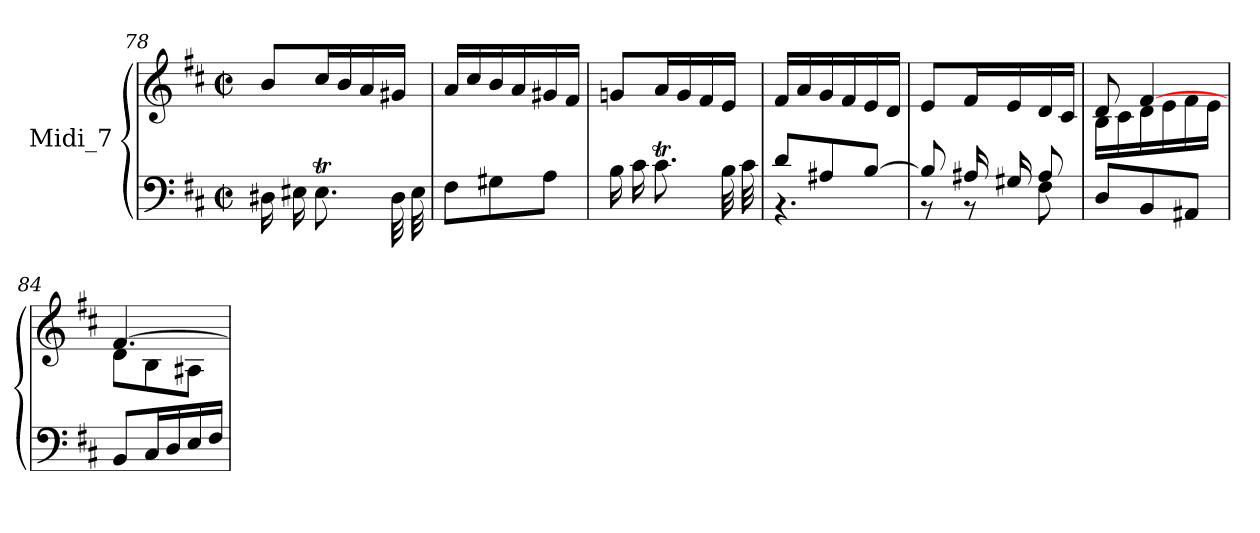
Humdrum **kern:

**kern	**kern
*part1	*part1
*staff2	*staff1
*I"Midi_7	*
*clefF4	*clefG2
*k[f#c#]	*k[f#c#]
*D:	*D:
*M2/2	*M2/2
*met(c|)	*met(c|)
=78	=78
*	*^
16D#X\LL	8b/L	4.ryy
16E#X\	.	.
8.E#t\	16cc#/L	.
.	16b/	.
.	16a/	.
32D#\LL	16g#X/JJ	.
32E#\JJJ	.	.
=79	=79	=79
8F#\L	16a/LL	4.ryy
.	16cc#/	.
8G#X\	16b/	.
.	16a/	.
8A\J	16g#X/	.
.	16f#/JJ	.
=80	=80	=80
16B\LL	8gnL	4.ryy
16c#\	.	.
8.c#t\	16aL	.
.	16g	.
.	16f#	.
32B\LL	16eJJ	.
32c#\JJJ	.	.
!!LO:LB:g=z	!!
=81	=81	=81
*^	*	*
8d/L	4.r	16f#/LL	4.ryy
.	.	16a/	.
8A#X/	.	16g/	.
.	.	16f#/	.
[8B/J	.	16e/	.
.	.	16d/JJ	.
=82	=82	=82	=82
8BL]	8r	8eL	4.ryy
16A#XL	8r	16f#L	.
16G#X	.	16e	.
8A#J	8F#\	16d	.
.	.	16c#JJ	.
=83	=83	=83	=83
4.ryy	8D/L	8d/	16B\LL
.	.	.	16c#\
.	8BB/	[4f#/	16d\
.	.	.	16e\
.	8AA#X/J	.	16f#\
.	.	.	16e\JJ
=84	=84	=84	=84
4.ryy	8BB/L	[4.f#/	8dL
.	16C#/L	.	8B
.	16D/	.	.
.	16E/	.	8A#XJ
.	16F#/JJ	.	.
*v	*v	*	*
*	*v	*v
=	=
*-	*-
